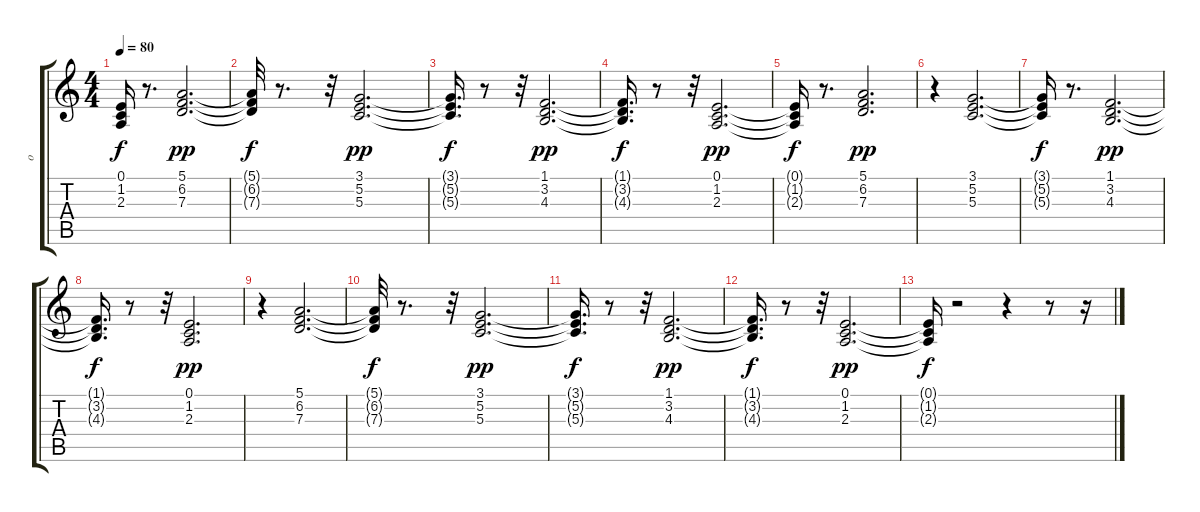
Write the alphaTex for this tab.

\track ("o       " "o       ") {instrument pad6metallic}
\staff {score tabs}
\tuning (E4 B3 G3 D3 A2 E2) {hide}
\ts (4 4)
\tempo 80
\clef g2
\ks c
(0.1{t} 1.2{t} 2.3{t}).16{dy f} r.8{d} (5.1 6.2 7.3).2{d dy pp} |
(5.1{t} 6.2{t} 7.3{t}).32{dy f} r.8{d} r.32 (3.1 5.2 5.3).2{d dy pp} |
(3.1{t} 5.2{t} 5.3{t}).16{d dy f} r.8 r.32 (1.1 3.2 4.3).2{d dy pp} |
(1.1{t} 3.2{t} 4.3{t}).16{d dy f} r.8 r.32 (0.1 1.2 2.3).2{d dy pp} |
(0.1{t} 1.2{t} 2.3{t}).16{dy f} r.8{d} (5.1 6.2 7.3).2{d dy pp volume 12} |
r.4 (3.1 5.2 5.3).2{d volume 11} |
(3.1{t} 5.2{t} 5.3{t}).16{dy f} r.8{d} (1.1 3.2 4.3).2{d dy pp volume 9} |
(1.1{t} 3.2{t} 4.3{t}).16{d dy f} r.8 r.32 (0.1 1.2 2.3).2{d dy pp volume 8} |
r.4 (5.1 6.2 7.3).2{d volume 6} |
(5.1{t} 6.2{t} 7.3{t}).32{dy f} r.8{d} r.32 (3.1 5.2 5.3).2{d dy pp volume 4} |
(3.1{t} 5.2{t} 5.3{t}).16{d dy f} r.8 r.32 (1.1 3.2 4.3).2{d dy pp volume 3} |
(1.1{t} 3.2{t} 4.3{t}).16{d dy f} r.8 r.32 (0.1 1.2 2.3).2{d dy pp volume 1} |
(0.1{t} 1.2{t} 2.3{t}).16{dy f} r.2 r.4 r.8 r.16
